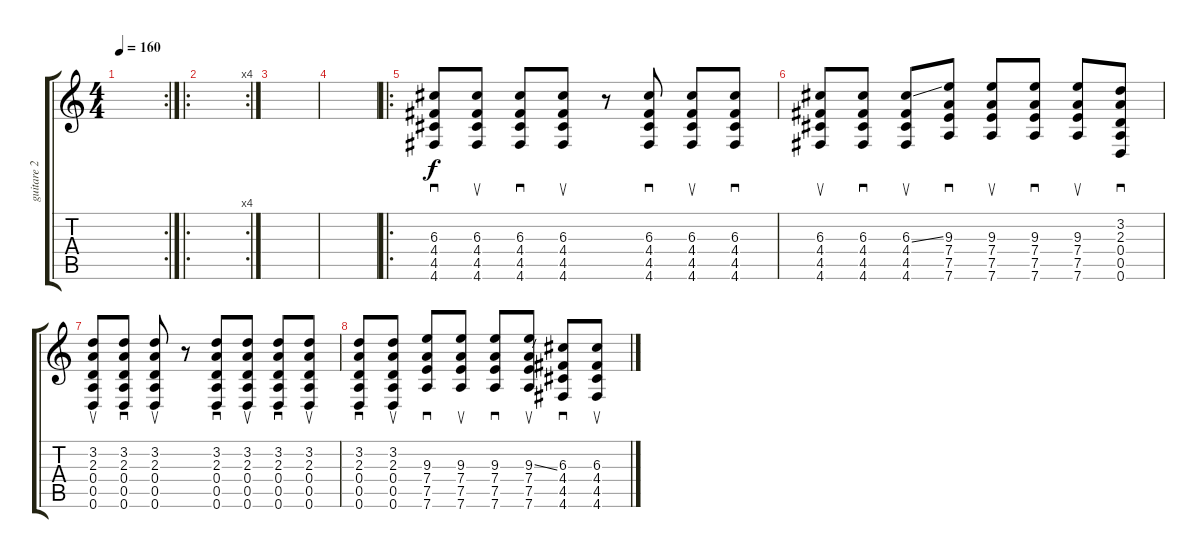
\track ("guitare 2" "guitare 2") {instrument overdrivenguitar}
\staff {score tabs}
\tuning (E4 B3 G3 D3 A2 D2) {hide}
\rc 2
\ts (4 4)
\tempo 160
\clef g2
\ks c
|
\ro
\rc 4
|
|
|
\ro
(6.3 4.4 4.5 4.6).8{sd} (6.3 4.4 4.5 4.6).8{su} (6.3 4.4 4.5 4.6).8{sd} (6.3 4.4 4.5 4.6).8{su} r.8 (6.3 4.4 4.5 4.6).8{sd} (6.3 4.4 4.5 4.6).8{su} (6.3 4.4 4.5 4.6).8{sd} |
(6.3 4.4 4.5 4.6).8{su} (6.3 4.4 4.5 4.6).8{sd} (6.3{ss} 4.4 4.5 4.6).8{su} (9.3 7.4 7.5 7.6).8{sd} (9.3 7.4 7.5 7.6).8{su} (9.3 7.4 7.5 7.6).8{sd} (9.3 7.4 7.5 7.6).8{su} (3.2 2.3 0.4 0.5 0.6).8{sd} |
(3.2 2.3 0.4 0.5 0.6).8{su} (3.2 2.3 0.4 0.5 0.6).8{sd} (3.2 2.3 0.4 0.5 0.6).8{su} r.8 (3.2 2.3 0.4 0.5 0.6).8{sd} (3.2 2.3 0.4 0.5 0.6).8{su} (3.2 2.3 0.4 0.5 0.6).8{sd} (3.2 2.3 0.4 0.5 0.6).8{su} |
(3.2 2.3 0.4 0.5 0.6).8{sd} (3.2 2.3 0.4 0.5 0.6).8{su} (9.3 7.4 7.5 7.6).8{sd} (9.3 7.4 7.5 7.6).8{su} (9.3 7.4 7.5 7.6).8{sd} (9.3{ss} 7.4 7.5 7.6).8{su} (6.3 4.4 4.5 4.6).8{sd} (6.3 4.4 4.5 4.6).8{su}
